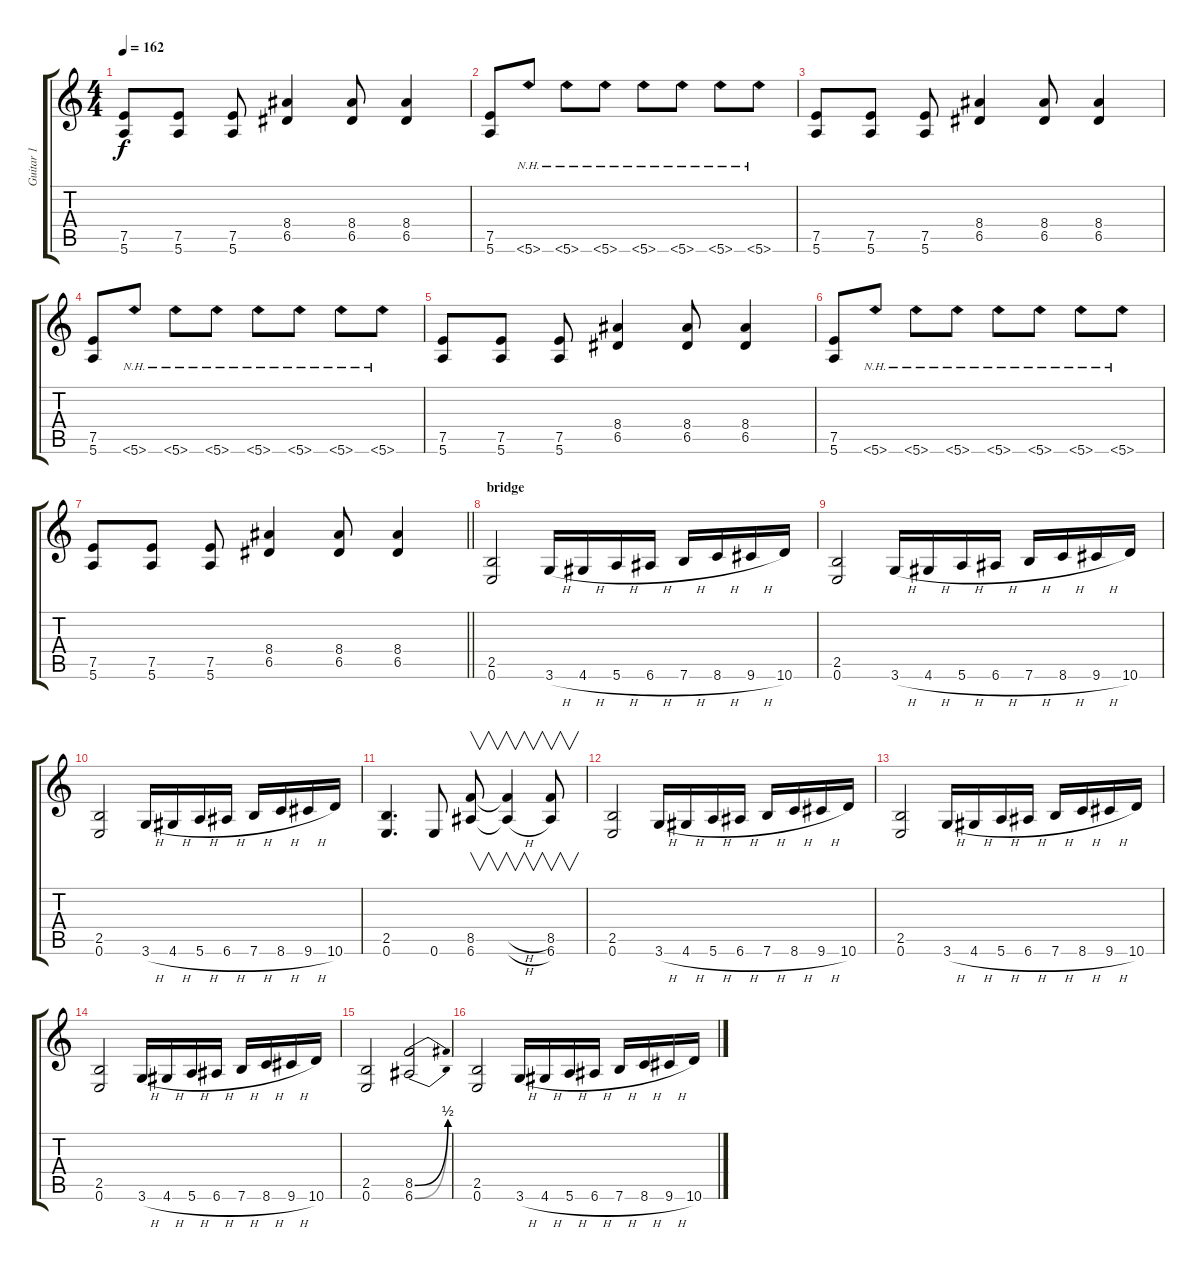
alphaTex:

\track ("Guitar 1" "Guitar 1") {instrument distortionguitar}
\staff {score tabs}
\tuning (E4 B3 G3 D3 A2 E2) {hide}
\ts (4 4)
\tempo 162
\clef g2
\ks c
(7.5 5.6).8{dy f} (7.5 5.6).8 (7.5 5.6).8 (8.4 6.5).4 (8.4 6.5).8 (8.4 6.5).4 |
(7.5 5.6).8 5.6{nh}.8 5.6{nh}.8 5.6{nh}.8 5.6{nh}.8 5.6{nh}.8 5.6{nh}.8 5.6{nh}.8 |
(7.5 5.6).8 (7.5 5.6).8 (7.5 5.6).8 (8.4 6.5).4 (8.4 6.5).8 (8.4 6.5).4 |
(7.5 5.6).8 5.6{nh}.8 5.6{nh}.8 5.6{nh}.8 5.6{nh}.8 5.6{nh}.8 5.6{nh}.8 5.6{nh}.8 |
(7.5 5.6).8 (7.5 5.6).8 (7.5 5.6).8 (8.4 6.5).4 (8.4 6.5).8 (8.4 6.5).4 |
(7.5 5.6).8 5.6{nh}.8 5.6{nh}.8 5.6{nh}.8 5.6{nh}.8 5.6{nh}.8 5.6{nh}.8 5.6{nh}.8 |
\barLineRight lightlight
(7.5 5.6).8 (7.5 5.6).8 (7.5 5.6).8 (8.4 6.5).4 (8.4 6.5).8 (8.4 6.5).4 |
\section ("" "bridge")
(2.5 0.6).2 3.6{h}.16 4.6{h}.16 5.6{h}.16 6.6{h}.16 7.6{h}.16 8.6{h}.16 9.6{h}.16 10.6.16 |
(2.5 0.6).2 3.6{h}.16 4.6{h}.16 5.6{h}.16 6.6{h}.16 7.6{h}.16 8.6{h}.16 9.6{h}.16 10.6.16 |
(2.5 0.6).2 3.6{h}.16 4.6{h}.16 5.6{h}.16 6.6{h}.16 7.6{h}.16 8.6{h}.16 9.6{h}.16 10.6.16 |
(2.5 0.6).4{d} 0.6.8 (8.5 6.6).8{v} (8.5{h t} 6.6{h t}).4{v} (8.5 6.6).8{v} |
(2.5 0.6).2 3.6{h}.16 4.6{h}.16 5.6{h}.16 6.6{h}.16 7.6{h}.16 8.6{h}.16 9.6{h}.16 10.6.16 |
(2.5 0.6).2 3.6{h}.16 4.6{h}.16 5.6{h}.16 6.6{h}.16 7.6{h}.16 8.6{h}.16 9.6{h}.16 10.6.16 |
(2.5 0.6).2 3.6{h}.16 4.6{h}.16 5.6{h}.16 6.6{h}.16 7.6{h}.16 8.6{h}.16 9.6{h}.16 10.6.16 |
(2.5 0.6).2 (8.5{be (bend 0 0 60 2)} 6.6{be (bend 0 0 60 2)}).2 |
(2.5 0.6).2 3.6{h}.16 4.6{h}.16 5.6{h}.16 6.6{h}.16 7.6{h}.16 8.6{h}.16 9.6{h}.16 10.6.16
